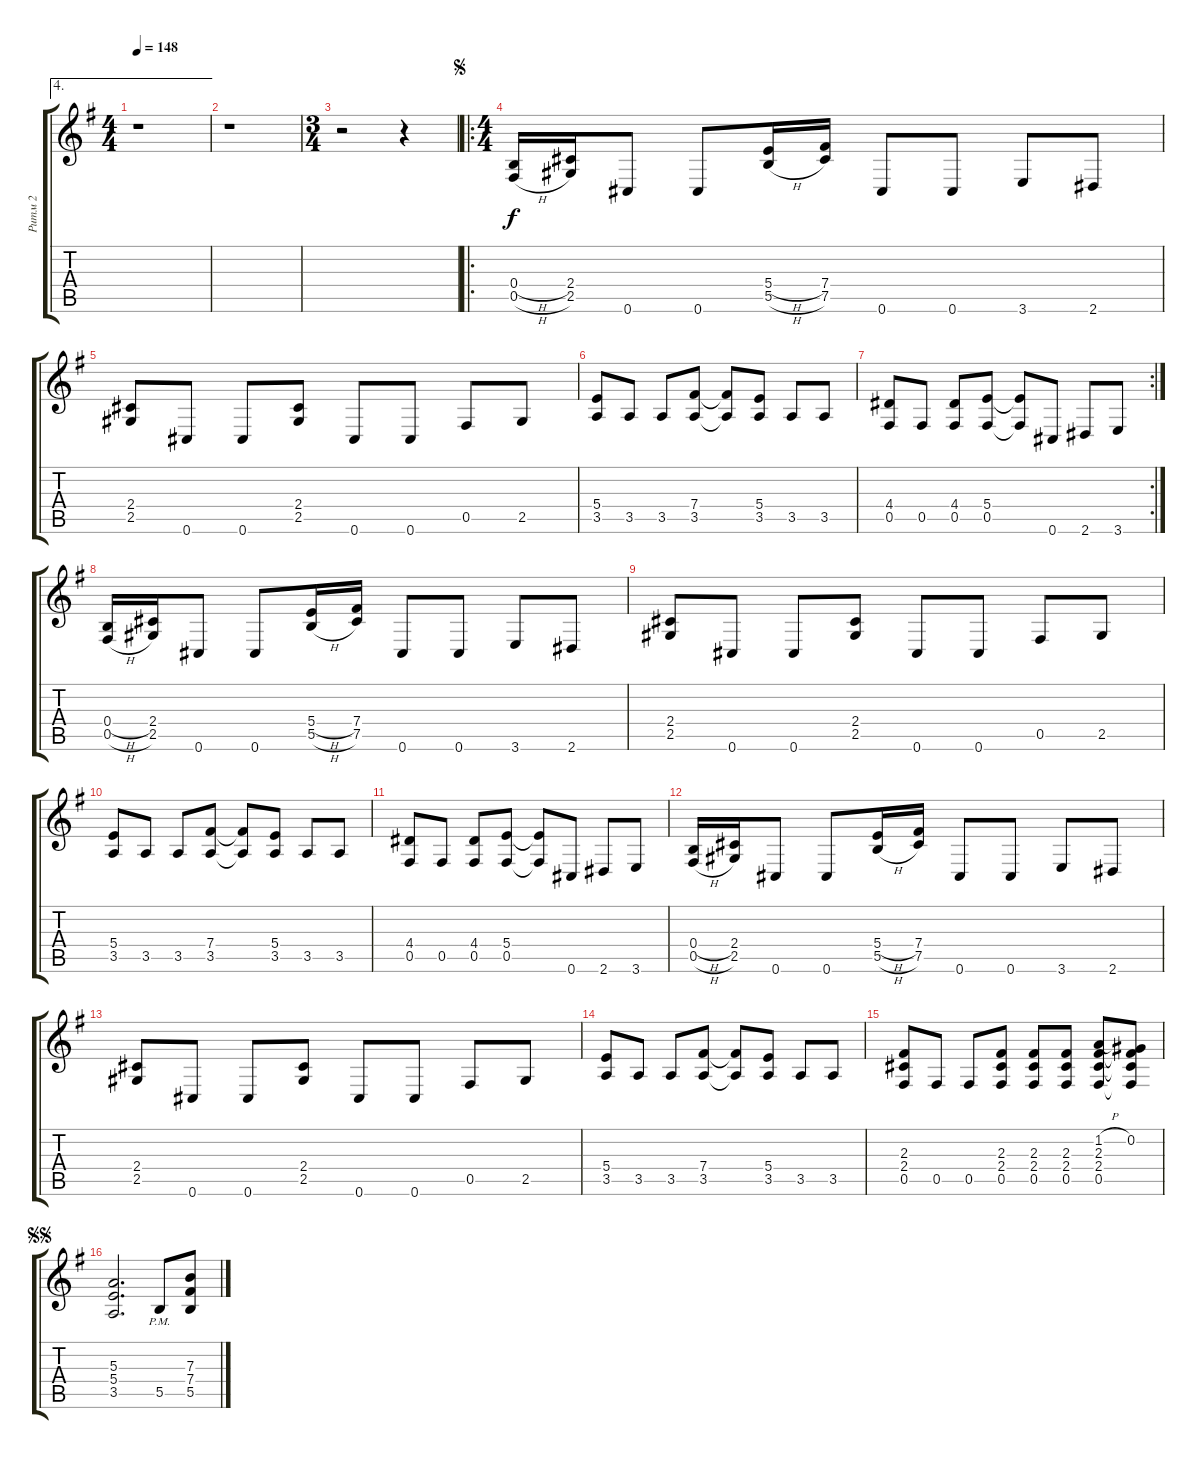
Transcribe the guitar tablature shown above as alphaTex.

\track ("Ритм 2" "Ритм 2") {instrument distortionguitar}
\staff {score tabs}
\tuning (Db4 Ab3 E3 B2 Gb2 Db2) {hide}
\ae 4
\ts (4 4)
\tempo 148
\clef g2
\ks g
r.1{dy f} |
r.1 |
\ts (3 4)
r.2 r.4 |
\ro
\ts (4 4)
\jump segno
(0.4{h} 0.5{h}).16 (2.4 2.5).16 0.6.8 0.6.8 (5.4{h} 5.5{h}).16 (7.4 7.5).16 0.6.8 0.6.8 3.6.8 2.6.8 |
(2.4 2.5).8 0.6.8 0.6.8 (2.4 2.5).8 0.6.8 0.6.8 0.5.8 2.5.8 |
(5.4 3.5).8 3.5.8 3.5.8 (7.4 3.5).8 (7.4{t} 3.5{t}).8 (5.4 3.5).8 3.5.8 3.5.8 |
\rc 2
(4.4 0.5).8 0.5.8 (4.4 0.5).8 (5.4 0.5).8 (5.4{t} 0.5{t}).8 0.6.8 2.6.8 3.6.8 |
(0.4{h} 0.5{h}).16 (2.4 2.5).16 0.6.8 0.6.8 (5.4{h} 5.5{h}).16 (7.4 7.5).16 0.6.8 0.6.8 3.6.8 2.6.8 |
(2.4 2.5).8 0.6.8 0.6.8 (2.4 2.5).8 0.6.8 0.6.8 0.5.8 2.5.8 |
(5.4 3.5).8 3.5.8 3.5.8 (7.4 3.5).8 (7.4{t} 3.5{t}).8 (5.4 3.5).8 3.5.8 3.5.8 |
(4.4 0.5).8 0.5.8 (4.4 0.5).8 (5.4 0.5).8 (5.4{t} 0.5{t}).8 0.6.8 2.6.8 3.6.8 |
(0.4{h} 0.5{h}).16 (2.4 2.5).16 0.6.8 0.6.8 (5.4{h} 5.5{h}).16 (7.4 7.5).16 0.6.8 0.6.8 3.6.8 2.6.8 |
(2.4 2.5).8 0.6.8 0.6.8 (2.4 2.5).8 0.6.8 0.6.8 0.5.8 2.5.8 |
(5.4 3.5).8 3.5.8 3.5.8 (7.4 3.5).8 (7.4{t} 3.5{t}).8 (5.4 3.5).8 3.5.8 3.5.8 |
(2.3 2.4 0.5).8 0.5.8 0.5.8 (2.3 2.4 0.5).8 (2.3 2.4 0.5).8 (2.3 2.4 0.5).8 (1.2{h} 2.3 2.4 0.5).8 (0.2 2.3{t} 2.4{t} 0.5{t}).8 |
\jump segnosegno
(5.3 5.4 3.5).2{d} 5.5{pm}.8 (7.3 7.4 5.5).8
